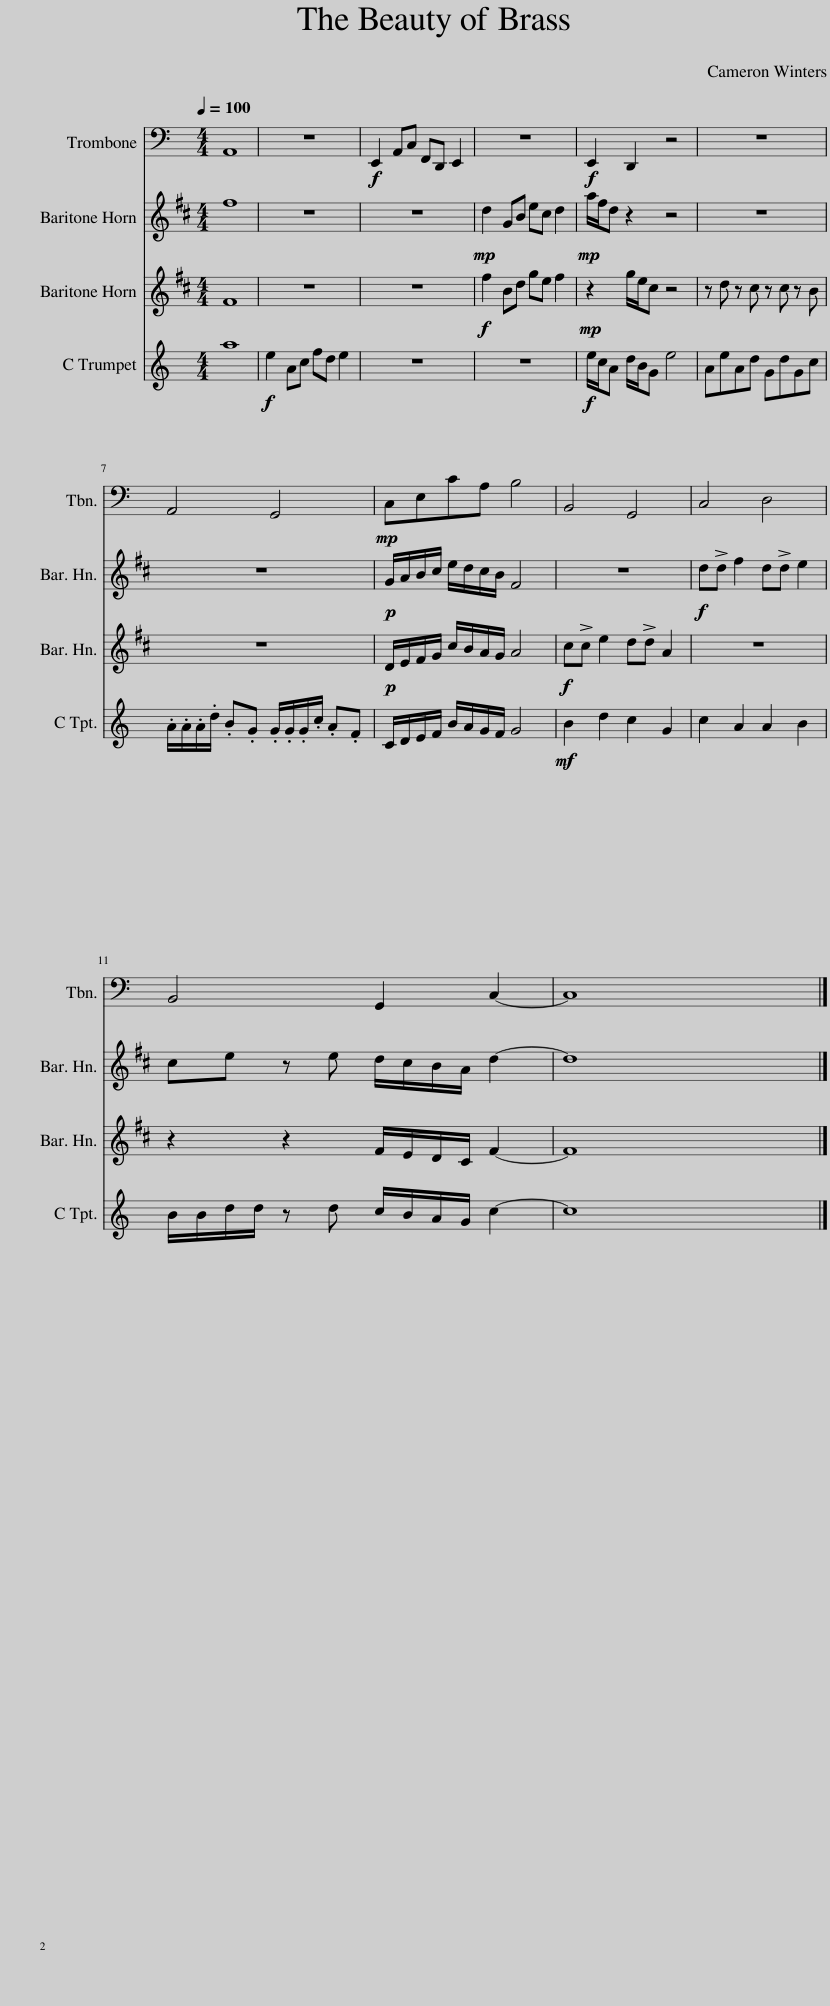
X:1
%%score 1 2 3 4
L:1/8
Q:1/4=100
M:4/4
I:linebreak $
K:C
V:1 bass
V:2 treble transpose=-14
V:3 treble transpose=-14
V:4 treble
V:1
 A,,8 | z8 |!f! E,,2 A,,C, F,,D,, E,,2 | z8 |!f! E,,2 D,,2 z4 | %5
 z8 |$ A,,4 G,,4 |!mp! C,E,CA, B,4 | B,,4 G,,4 | C,4 D,4 |$ %10
 B,,4 G,,2 C,2- | C,8 |] %12
V:2
[K:D] f8 | z8 | z8 |!mp! d2 GB ec d2 |!mp! a/f/d z2 z4 | %5
 z8 |$ z8 |!p! G/A/B/c/ e/d/c/B/ F4 | z8 |!f! d!>!d f2 d!>!d e2 |$ %10
 ce z e d/c/B/A/ d2- | d8 |] %12
V:3
[K:D] F8 | z8 | z8 |!f! f2 Bd ge f2 |!mp! z2 g/e/c z4 | %5
 z d z c z c z B |$ z8 |!p! D/E/F/G/ c/B/A/G/ A4 |!f! c!>!c e2 d!>!d A2 | z8 |$ %10
 z2 z2 F/E/D/C/ F2- | F8 |] %12
V:4
 a8 |!f! e2 Ac fd e2 | z8 | z8 |!f! e/c/A d/B/G e4 | %5
 AeAd GdGc |$ .A/.A/.A/.d/ .B.G .G/.G/.G/.c/ .A.F | C/D/E/F/ B/A/G/F/ G4 |!mf! B2 d2 c2 G2 | c2 A2 A2 B2 |$ %10
 B/B/d/d/ z d c/B/A/G/ c2- | c8 |] %12
